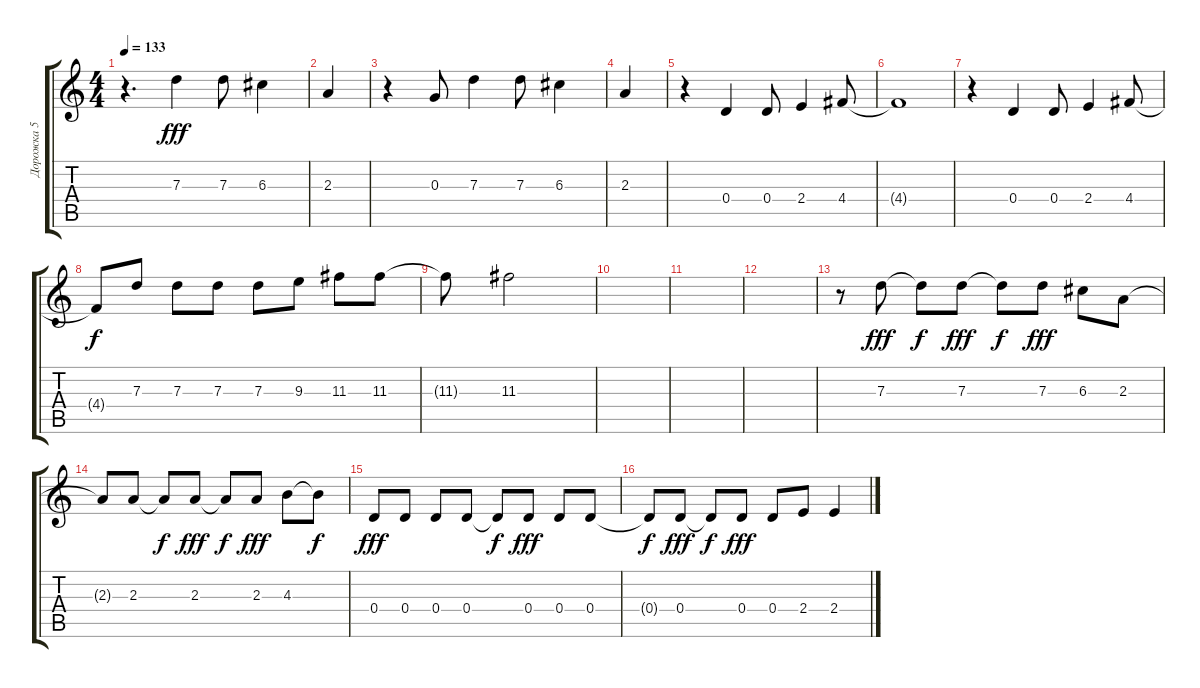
\track ("Дорожка 5" "Дорожка 5") {instrument acousticguitarsteel}
\staff {score tabs}
\tuning (E4 B3 G3 D3 A2 E2) {hide}
\ts (4 4)
\tempo 133
\clef g2
\ks c
r.4{d dy fff} 7.3.4 7.3.8 6.3.4 |
2.3.4 |
r.4 0.3.8 7.3.4 7.3.8 6.3.4 |
2.3.4 |
r.4 0.4.4 0.4.8 2.4.4 4.4.8 |
4.4{t}.1 |
r.4 0.4.4 0.4.8 2.4.4 4.4.8 |
4.4{t}.8{dy f} 7.3.8 7.3.8 7.3.8 7.3.8 9.3.8 11.3.8 11.3.8 |
11.3{t}.8 11.3.2 |
|
|
|
r.8 7.3.8{dy fff} 7.3{t}.8{dy f} 7.3.8{dy fff} 7.3{t}.8{dy f} 7.3.8{dy fff} 6.3.8 2.3.8 |
2.3{t}.8 2.3.8 2.3{t}.8{dy f} 2.3.8{dy fff} 2.3{t}.8{dy f} 2.3.8{dy fff} 4.3.8 4.3{t}.8{dy f} |
0.4.8{dy fff} 0.4.8 0.4.8 0.4.8 0.4{t}.8{dy f} 0.4.8{dy fff} 0.4.8 0.4.8 |
0.4{t}.8{dy f} 0.4.8{dy fff} 0.4{t}.8{dy f} 0.4.8{dy fff} 0.4.8 2.4.8 2.4.4
